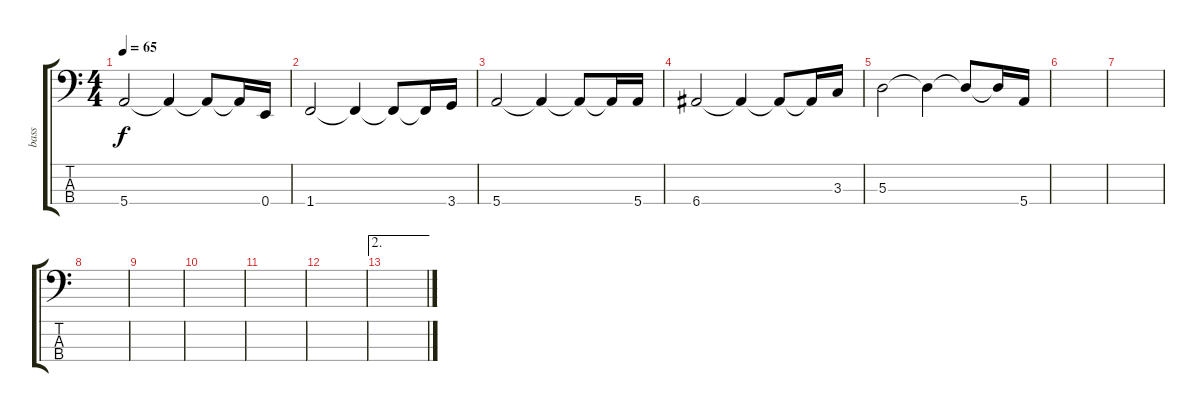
\track ("bass" "bass") {instrument electricbassfinger}
\staff {score tabs}
\tuning (G2 D2 A1 E1) {hide}
\ts (4 4)
\tempo 65
\clef f4
\ks c
5.4.2{dy f} 5.4{t}.4 5.4{t}.8 5.4{t}.16 0.4.16 |
1.4.2 1.4{t}.4 1.4{t}.8 1.4{t}.16 3.4.16 |
5.4.2 5.4{t}.4 5.4{t}.8 5.4{t}.16 5.4.16 |
6.4.2 6.4{t}.4 6.4{t}.8 6.4{t}.16 3.3.16 |
5.3.2 5.3{t}.4 5.3{t}.8 5.3{t}.16 5.4.16 |
|
|
|
|
|
|
|
\ae 2
